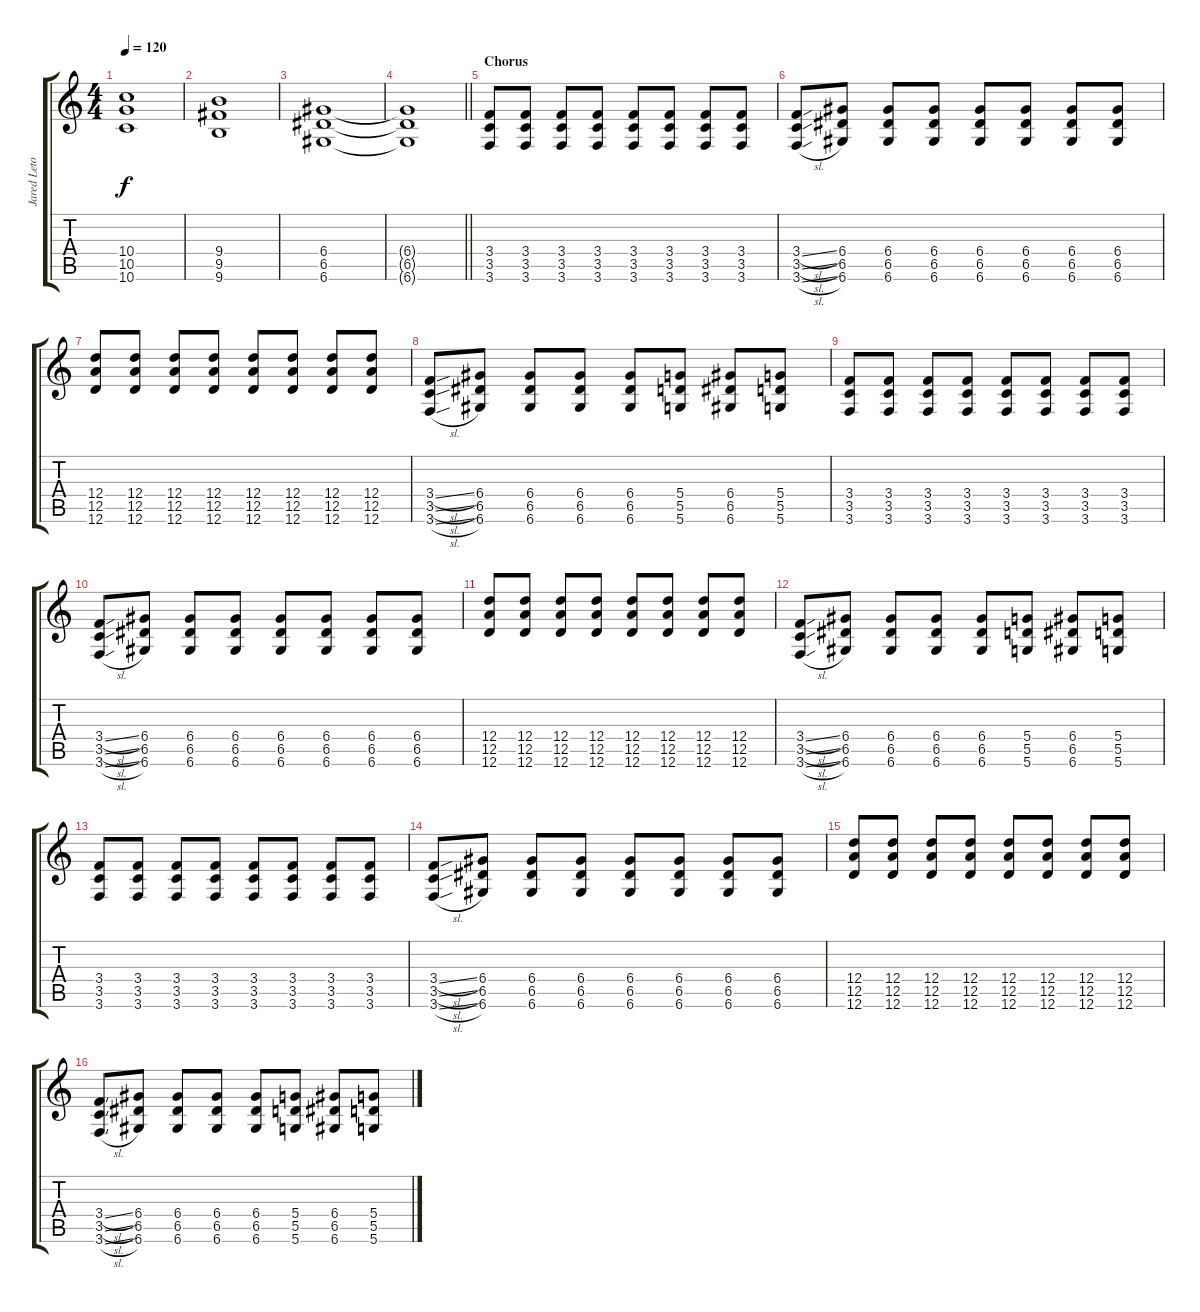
\track ("Jared Leto(Guitar)" "Jared Leto") {instrument distortionguitar}
\staff {score tabs}
\tuning (E4 B3 G3 D3 A2 D2) {hide}
\ts (4 4)
\tempo 120
\clef g2
\ks c
(10.4 10.5 10.6).1{dy f} |
(9.4 9.5 9.6).1 |
(6.4 6.5 6.6).1 |
\barLineRight lightlight
(6.4{t} 6.5{t} 6.6{t}).1 |
\section ("" "Chorus")
(3.4 3.5 3.6).8 (3.4 3.5 3.6).8 (3.4 3.5 3.6).8 (3.4 3.5 3.6).8 (3.4 3.5 3.6).8 (3.4 3.5 3.6).8 (3.4 3.5 3.6).8 (3.4 3.5 3.6).8 |
(3.4{sl} 3.5{sl} 3.6{sl}).8 (6.4 6.5 6.6).8 (6.4 6.5 6.6).8 (6.4 6.5 6.6).8 (6.4 6.5 6.6).8 (6.4 6.5 6.6).8 (6.4 6.5 6.6).8 (6.4 6.5 6.6).8 |
(12.4 12.5 12.6).8 (12.4 12.5 12.6).8 (12.4 12.5 12.6).8 (12.4 12.5 12.6).8 (12.4 12.5 12.6).8 (12.4 12.5 12.6).8 (12.4 12.5 12.6).8 (12.4 12.5 12.6).8 |
(3.4{sl} 3.5{sl} 3.6{sl}).8 (6.4 6.5 6.6).8 (6.4 6.5 6.6).8 (6.4 6.5 6.6).8 (6.4 6.5 6.6).8 (5.4 5.5 5.6).8 (6.4 6.5 6.6).8 (5.4 5.5 5.6).8 |
(3.4 3.5 3.6).8 (3.4 3.5 3.6).8 (3.4 3.5 3.6).8 (3.4 3.5 3.6).8 (3.4 3.5 3.6).8 (3.4 3.5 3.6).8 (3.4 3.5 3.6).8 (3.4 3.5 3.6).8 |
(3.4{sl} 3.5{sl} 3.6{sl}).8 (6.4 6.5 6.6).8 (6.4 6.5 6.6).8 (6.4 6.5 6.6).8 (6.4 6.5 6.6).8 (6.4 6.5 6.6).8 (6.4 6.5 6.6).8 (6.4 6.5 6.6).8 |
(12.4 12.5 12.6).8 (12.4 12.5 12.6).8 (12.4 12.5 12.6).8 (12.4 12.5 12.6).8 (12.4 12.5 12.6).8 (12.4 12.5 12.6).8 (12.4 12.5 12.6).8 (12.4 12.5 12.6).8 |
(3.4{sl} 3.5{sl} 3.6{sl}).8 (6.4 6.5 6.6).8 (6.4 6.5 6.6).8 (6.4 6.5 6.6).8 (6.4 6.5 6.6).8 (5.4 5.5 5.6).8 (6.4 6.5 6.6).8 (5.4 5.5 5.6).8 |
(3.4 3.5 3.6).8 (3.4 3.5 3.6).8 (3.4 3.5 3.6).8 (3.4 3.5 3.6).8 (3.4 3.5 3.6).8 (3.4 3.5 3.6).8 (3.4 3.5 3.6).8 (3.4 3.5 3.6).8 |
(3.4{sl} 3.5{sl} 3.6{sl}).8 (6.4 6.5 6.6).8 (6.4 6.5 6.6).8 (6.4 6.5 6.6).8 (6.4 6.5 6.6).8 (6.4 6.5 6.6).8 (6.4 6.5 6.6).8 (6.4 6.5 6.6).8 |
(12.4 12.5 12.6).8 (12.4 12.5 12.6).8 (12.4 12.5 12.6).8 (12.4 12.5 12.6).8 (12.4 12.5 12.6).8 (12.4 12.5 12.6).8 (12.4 12.5 12.6).8 (12.4 12.5 12.6).8 |
(3.4{sl} 3.5{sl} 3.6{sl}).8 (6.4 6.5 6.6).8 (6.4 6.5 6.6).8 (6.4 6.5 6.6).8 (6.4 6.5 6.6).8 (5.4 5.5 5.6).8 (6.4 6.5 6.6).8 (5.4 5.5 5.6).8
